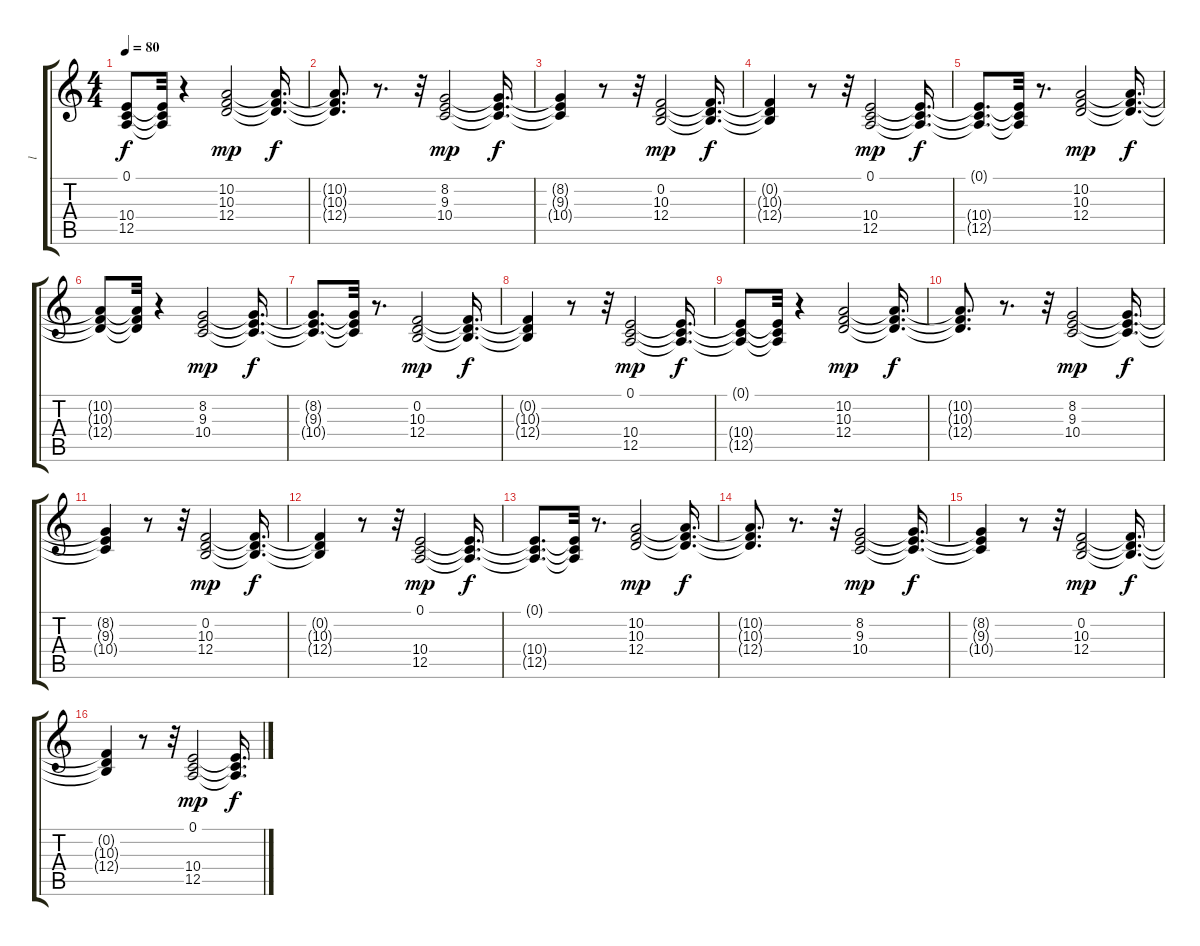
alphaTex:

\track ("l       " "l       ") {instrument pad6metallic}
\staff {score tabs}
\tuning (E4 B3 G3 D3 A2 E2) {hide}
\ts (4 4)
\tempo 80
\clef g2
\ks c
(0.1{t} 10.4{t} 12.5{t}).8{dy f} (0.1{t} 10.4{t} 12.5{t}).32 r.4 (10.2 10.3 12.4).2{dy mp} (10.2{t} 10.3{t} 12.4{t}).16{d dy f} |
(10.2{t} 10.3{t} 12.4{t}).8{d} r.8{d} r.32 (8.2 9.3 10.4).2{dy mp} (8.2{t} 9.3{t} 10.4{t}).16{d dy f} |
(8.2{t} 9.3{t} 10.4{t}).4 r.8 r.32 (0.2 10.3 12.4).2{dy mp} (0.2{t} 10.3{t} 12.4{t}).16{d dy f} |
(0.2{t} 10.3{t} 12.4{t}).4 r.8 r.32 (0.1 10.4 12.5).2{dy mp} (0.1{t} 10.4{t} 12.5{t}).16{d dy f} |
(0.1{t} 10.4{t} 12.5{t}).8{d} (0.1{t} 10.4{t} 12.5{t}).32 r.8{d} (10.2 10.3 12.4).2{dy mp} (10.2{t} 10.3{t} 12.4{t}).16{d dy f} |
(10.2{t} 10.3{t} 12.4{t}).8 (10.2{t} 10.3{t} 12.4{t}).32 r.4 (8.2 9.3 10.4).2{dy mp} (8.2{t} 9.3{t} 10.4{t}).16{d dy f} |
(8.2{t} 9.3{t} 10.4{t}).8{d} (8.2{t} 9.3{t} 10.4{t}).32 r.8{d} (0.2 10.3 12.4).2{dy mp} (0.2{t} 10.3{t} 12.4{t}).16{d dy f} |
(0.2{t} 10.3{t} 12.4{t}).4 r.8 r.32 (0.1 10.4 12.5).2{dy mp} (0.1{t} 10.4{t} 12.5{t}).16{d dy f} |
(0.1{t} 10.4{t} 12.5{t}).8 (0.1{t} 10.4{t} 12.5{t}).32 r.4 (10.2 10.3 12.4).2{dy mp} (10.2{t} 10.3{t} 12.4{t}).16{d dy f} |
(10.2{t} 10.3{t} 12.4{t}).8{d} r.8{d} r.32 (8.2 9.3 10.4).2{dy mp} (8.2{t} 9.3{t} 10.4{t}).16{d dy f} |
(8.2{t} 9.3{t} 10.4{t}).4 r.8 r.32 (0.2 10.3 12.4).2{dy mp} (0.2{t} 10.3{t} 12.4{t}).16{d dy f} |
(0.2{t} 10.3{t} 12.4{t}).4 r.8 r.32 (0.1 10.4 12.5).2{dy mp} (0.1{t} 10.4{t} 12.5{t}).16{d dy f} |
(0.1{t} 10.4{t} 12.5{t}).8{d} (0.1{t} 10.4{t} 12.5{t}).32 r.8{d} (10.2 10.3 12.4).2{dy mp} (10.2{t} 10.3{t} 12.4{t}).16{d dy f} |
(10.2{t} 10.3{t} 12.4{t}).8{d} r.8{d} r.32 (8.2 9.3 10.4).2{dy mp} (8.2{t} 9.3{t} 10.4{t}).16{d dy f} |
(8.2{t} 9.3{t} 10.4{t}).4 r.8 r.32 (0.2 10.3 12.4).2{dy mp} (0.2{t} 10.3{t} 12.4{t}).16{d dy f} |
(0.2{t} 10.3{t} 12.4{t}).4 r.8 r.32 (0.1 10.4 12.5).2{dy mp} (0.1{t} 10.4{t} 12.5{t}).16{d dy f}
